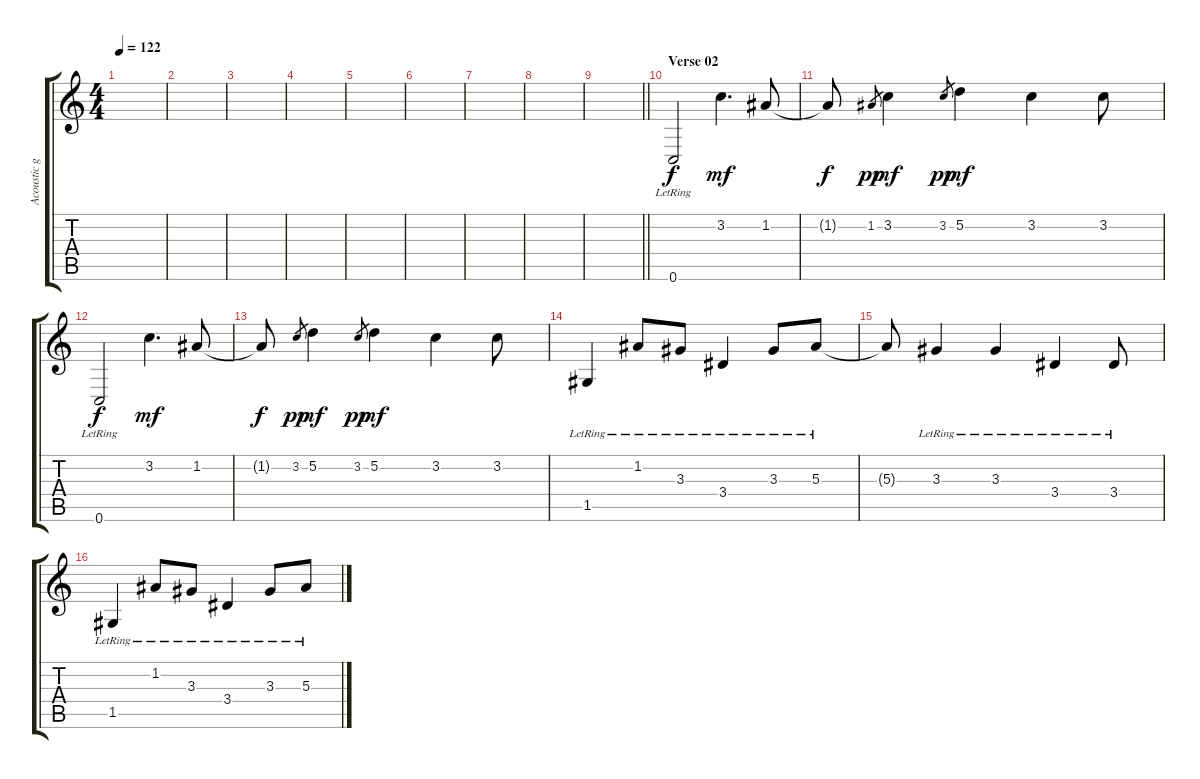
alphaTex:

\track ("Acoustic guitar 02" "Acoustic g") {instrument acousticguitarsteel}
\staff {score tabs}
\tuning (D4 A3 F3 C3 G2 C2) {hide}
\ts (4 4)
\tempo 122
\clef g2
\ks c
|
|
|
|
|
|
|
|
\barLineRight lightlight
|
\section ("" "Verse 02")
0.6{lr}.2{volume 8} 3.2.4{d dy mf} 1.2.8 |
1.2{t}.8{dy f} 1.2.8{gr dy pp} 3.2.4{dy mf} 3.2.8{gr dy pp} 5.2.4{dy mf} 3.2.4 3.2.8 |
0.6{lr}.2{dy f} 3.2.4{d dy mf} 1.2.8 |
1.2{t}.8{dy f} 3.2.8{gr dy pp} 5.2.4{dy mf} 3.2.8{gr dy pp} 5.2.4{dy mf} 3.2.4 3.2.8 |
1.5{lr}.4 1.2{lr}.8 3.3{lr}.8 3.4{lr}.4 3.3{lr}.8 5.3{lr}.8 |
5.3{t}.8 3.3{lr}.4 3.3{lr}.4 3.4{lr}.4 3.4{lr}.8 |
1.5{lr}.4 1.2{lr}.8 3.3{lr}.8 3.4{lr}.4 3.3{lr}.8 5.3{lr}.8
